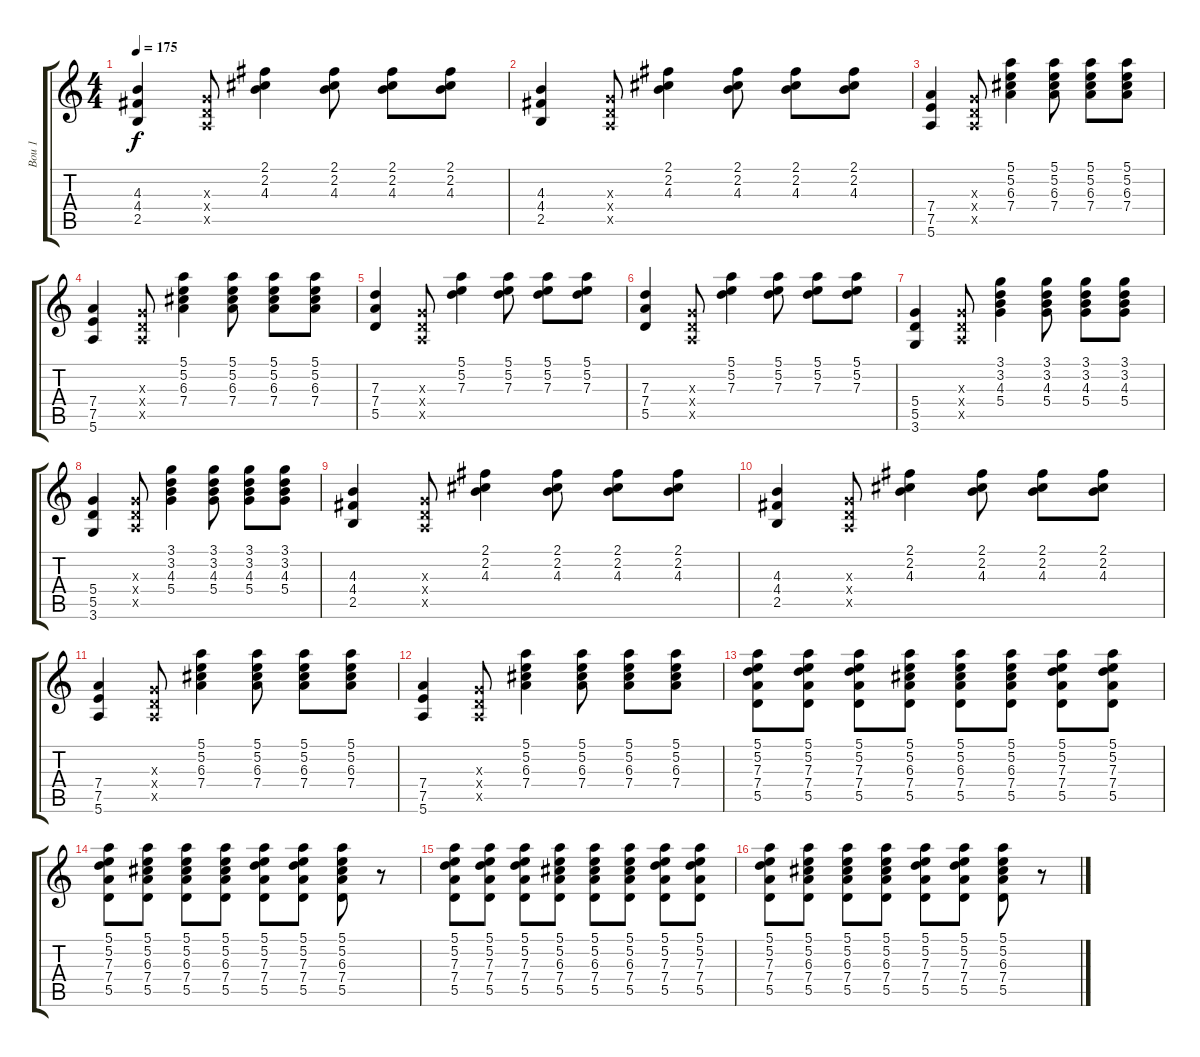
\track ("Bou 1" "Bou 1") {instrument distortionguitar}
\staff {score tabs}
\tuning (E4 B3 G3 D3 A2 E2) {hide}
\ts (4 4)
\tempo 175
\clef g2
\ks c
(4.3 4.4 2.5).4{dy f} (0.3{x} 0.4{x} 0.5{x}).8 (2.1 2.2 4.3).4 (2.1 2.2 4.3).8 (2.1 2.2 4.3).8 (2.1 2.2 4.3).8 |
(4.3 4.4 2.5).4 (0.3{x} 0.4{x} 0.5{x}).8 (2.1 2.2 4.3).4 (2.1 2.2 4.3).8 (2.1 2.2 4.3).8 (2.1 2.2 4.3).8 |
(7.4 7.5 5.6).4 (0.3{x} 0.4{x} 0.5{x}).8 (5.1 5.2 6.3 7.4).4 (5.1 5.2 6.3 7.4).8 (5.1 5.2 6.3 7.4).8 (5.1 5.2 6.3 7.4).8 |
(7.4 7.5 5.6).4 (0.3{x} 0.4{x} 0.5{x}).8 (5.1 5.2 6.3 7.4).4 (5.1 5.2 6.3 7.4).8 (5.1 5.2 6.3 7.4).8 (5.1 5.2 6.3 7.4).8 |
(7.3 7.4 5.5).4 (0.3{x} 0.4{x} 0.5{x}).8 (5.1 5.2 7.3).4 (5.1 5.2 7.3).8 (5.1 5.2 7.3).8 (5.1 5.2 7.3).8 |
(7.3 7.4 5.5).4 (0.3{x} 0.4{x} 0.5{x}).8 (5.1 5.2 7.3).4 (5.1 5.2 7.3).8 (5.1 5.2 7.3).8 (5.1 5.2 7.3).8 |
(5.4 5.5 3.6).4 (0.3{x} 0.4{x} 0.5{x}).8 (3.1 3.2 4.3 5.4).4 (3.1 3.2 4.3 5.4).8 (3.1 3.2 4.3 5.4).8 (3.1 3.2 4.3 5.4).8 |
(5.4 5.5 3.6).4 (0.3{x} 0.4{x} 0.5{x}).8 (3.1 3.2 4.3 5.4).4 (3.1 3.2 4.3 5.4).8 (3.1 3.2 4.3 5.4).8 (3.1 3.2 4.3 5.4).8 |
(4.3 4.4 2.5).4 (0.3{x} 0.4{x} 0.5{x}).8 (2.1 2.2 4.3).4 (2.1 2.2 4.3).8 (2.1 2.2 4.3).8 (2.1 2.2 4.3).8 |
(4.3 4.4 2.5).4 (0.3{x} 0.4{x} 0.5{x}).8 (2.1 2.2 4.3).4 (2.1 2.2 4.3).8 (2.1 2.2 4.3).8 (2.1 2.2 4.3).8 |
(7.4 7.5 5.6).4 (0.3{x} 0.4{x} 0.5{x}).8 (5.1 5.2 6.3 7.4).4 (5.1 5.2 6.3 7.4).8 (5.1 5.2 6.3 7.4).8 (5.1 5.2 6.3 7.4).8 |
(7.4 7.5 5.6).4 (0.3{x} 0.4{x} 0.5{x}).8 (5.1 5.2 6.3 7.4).4 (5.1 5.2 6.3 7.4).8 (5.1 5.2 6.3 7.4).8 (5.1 5.2 6.3 7.4).8 |
(5.1 5.2 7.3 7.4 5.5).8{volume 11} (5.1 5.2 7.3 7.4 5.5).8 (5.1 5.2 7.3 7.4 5.5).8 (5.1 5.2 6.3 7.4 5.5).8 (5.1 5.2 6.3 7.4 5.5).8 (5.1 5.2 6.3 7.4 5.5).8 (5.1 5.2 7.3 7.4 5.5).8 (5.1 5.2 7.3 7.4 5.5).8 |
(5.1 5.2 7.3 7.4 5.5).8 (5.1 5.2 6.3 7.4 5.5).8 (5.1 5.2 6.3 7.4 5.5).8 (5.1 5.2 6.3 7.4 5.5).8 (5.1 5.2 7.3 7.4 5.5).8 (5.1 5.2 7.3 7.4 5.5).8 (5.1 5.2 6.3 7.4 5.5).8 r.8 |
(5.1 5.2 7.3 7.4 5.5).8 (5.1 5.2 7.3 7.4 5.5).8 (5.1 5.2 7.3 7.4 5.5).8 (5.1 5.2 6.3 7.4 5.5).8 (5.1 5.2 6.3 7.4 5.5).8 (5.1 5.2 6.3 7.4 5.5).8 (5.1 5.2 7.3 7.4 5.5).8 (5.1 5.2 7.3 7.4 5.5).8 |
(5.1 5.2 7.3 7.4 5.5).8 (5.1 5.2 6.3 7.4 5.5).8 (5.1 5.2 6.3 7.4 5.5).8 (5.1 5.2 6.3 7.4 5.5).8 (5.1 5.2 7.3 7.4 5.5).8 (5.1 5.2 7.3 7.4 5.5).8 (5.1 5.2 6.3 7.4 5.5).8 r.8
